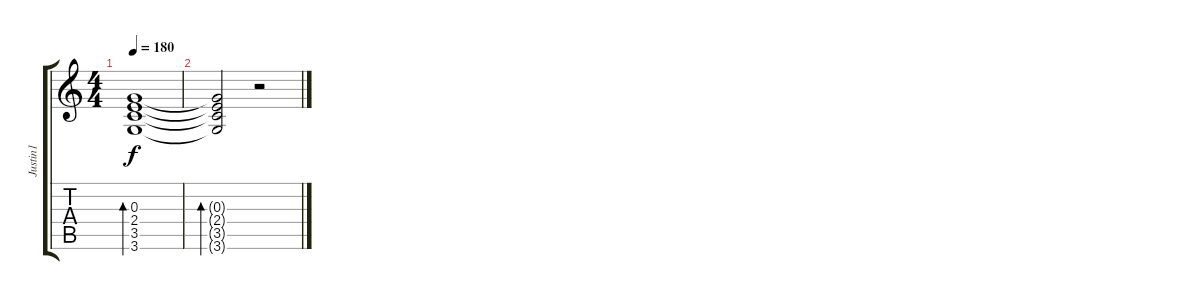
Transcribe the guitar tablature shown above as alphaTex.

\track ("Justin1" "Justin1") {instrument acousticguitarnylon}
\staff {score tabs}
\tuning (E4 B3 G3 D3 A2 E2) {hide}
\ts (4 4)
\tempo 180
\clef g2
\ks c
(0.3 2.4 3.5 3.6).1{bd 480 dy f} |
(0.3{t} 2.4{t} 3.5{t} 3.6{t}).2{bd 480} r.2
